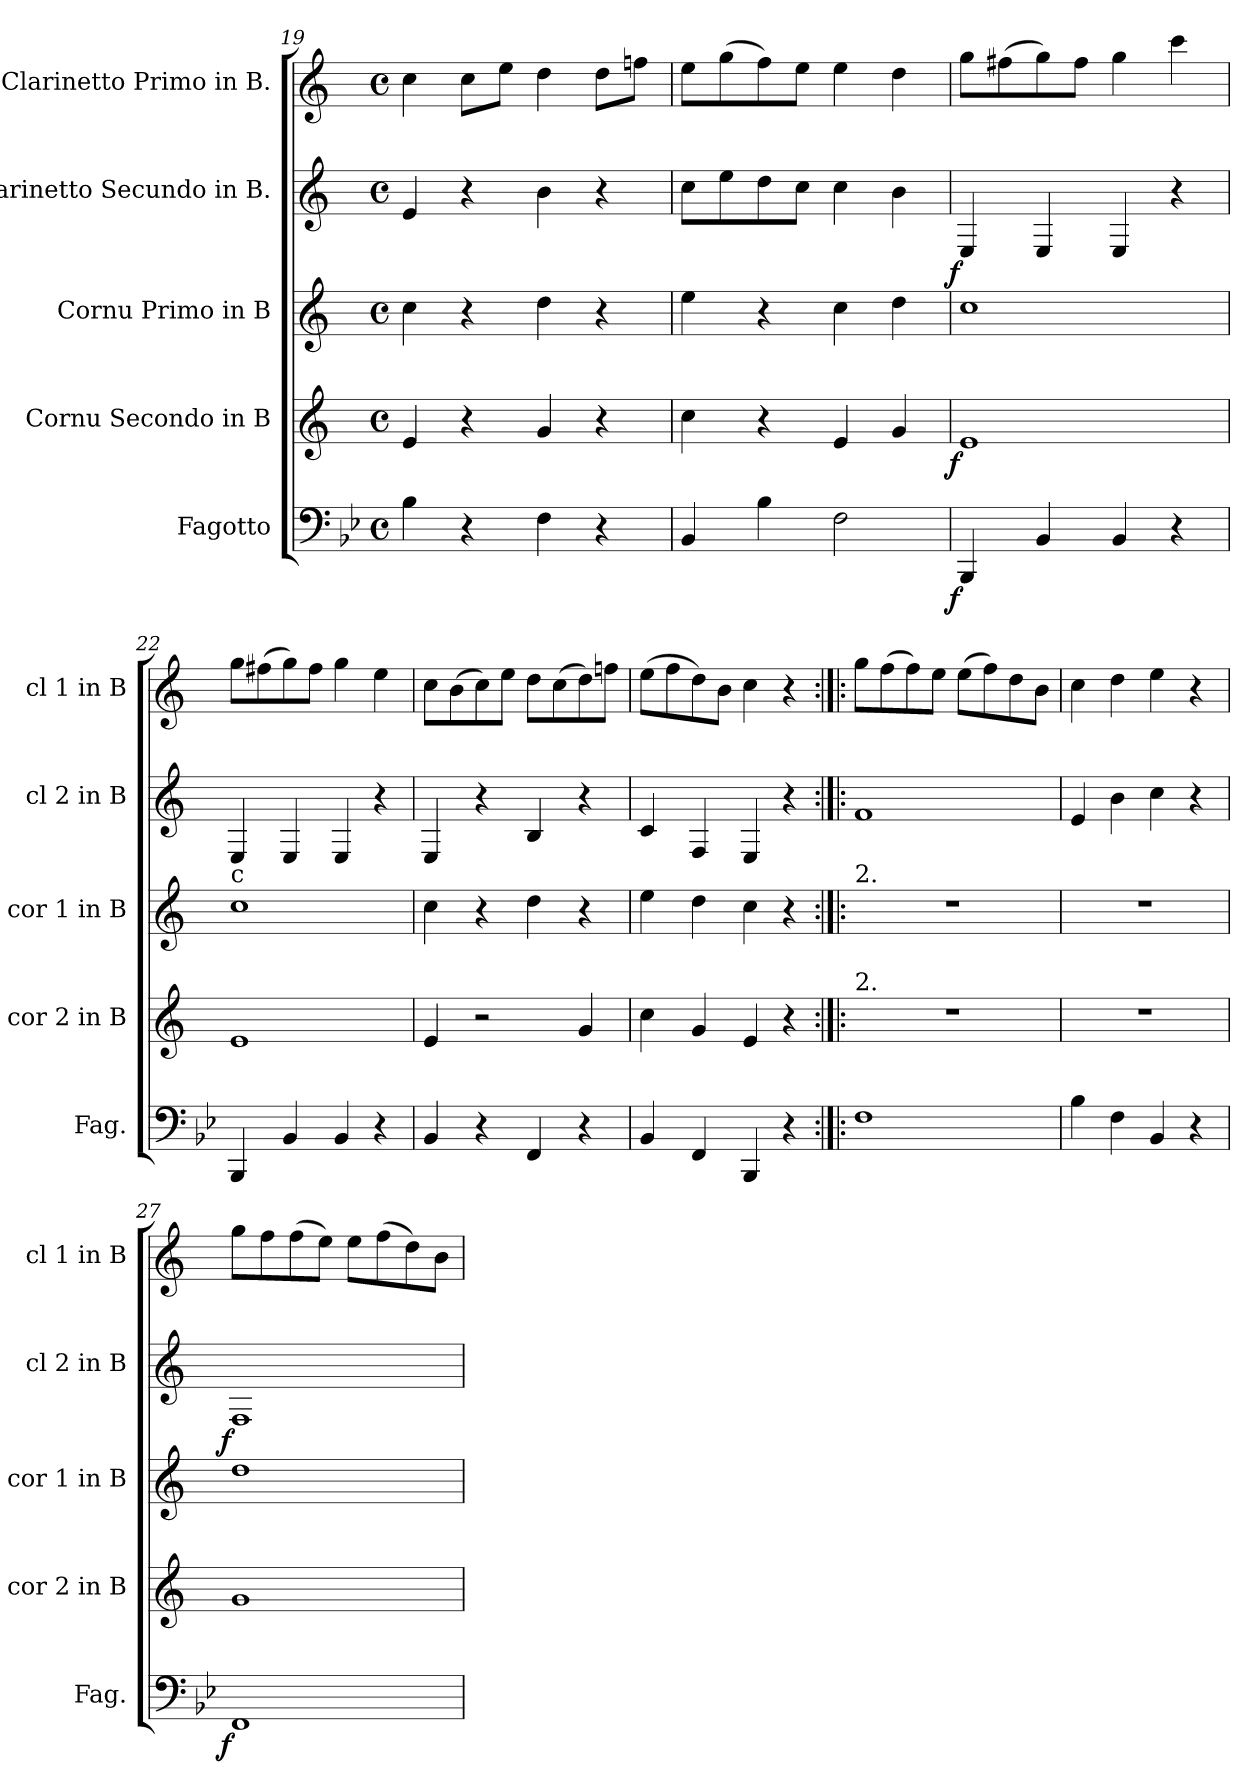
**kern	**dynam	**kern	**dynam	**kern	**dynam	**kern	**dynam	**kern	**dynam
*part5	*part5	*part4	*part4	*part3	*part3	*part2	*part2	*part1	*part1
*staff5	*staff5	*staff4	*staff4	*staff3	*staff3	*staff2	*staff2	*staff1	*staff1
*I"Fagotto	*	*I"Cornu Secondo in B	*	*I"Cornu Primo in B	*	*I"Clarinetto Secundo in B.	*	*I"Clarinetto Primo in B.	*
*I'Fag.	*	*I'cor 2 in B	*	*I'cor 1 in B	*	*I'cl 2 in B	*	*I'cl 1 in B	*
*clefF4	*	*clefG2	*	*clefG2	*	*clefG2	*	*clefG2	*
*	*	*ITrd1c2	*	*ITrd1c2	*	*ITrd1c2	*	*ITrd1c2	*
*k[b-e-]	*	*k[b-e-]	*	*k[b-e-]	*	*k[b-e-]	*	*k[b-e-]	*
*M4/4	*	*M4/4	*	*M4/4	*	*M4/4	*	*M4/4	*
*met(c)	*	*met(c)	*	*met(c)	*	*met(c)	*	*met(c)	*
=19	=19	=19	=19	=19	=19	=19	=19	=19	=19
4B-\	.	4d/	.	4b-\	.	4d/	.	4b-\	.
4r	.	4r	.	4r	.	4r	.	8b-\L	.
.	.	.	.	.	.	.	.	8dd\J	.
4F\	.	4f/	.	4cc\	.	4a\	.	4cc\	.
4r	.	4r	.	4r	.	4r	.	8cc\L	.
.	.	.	.	.	.	.	.	8ee-X\J	.
=20	=20	=20	=20	=20	=20	=20	=20	=20	=20
4BB-/	.	4b-\	.	4dd\	.	8b-\L	.	8dd\L	.
.	.	.	.	.	.	8dd\	.	(8ff\	.
4B-\	.	4r	.	4r	.	8cc\	.	8ee-\)	.
.	.	.	.	.	.	8b-\J	.	8dd\J	.
2F\	.	4d/	.	4b-\	.	4b-\	.	4dd\	.
.	.	4f/	.	4cc\	.	4a\	.	4cc\	.
=21	=21	=21	=21	=21	=21	=21	=21	=21	=21
!	!LO:DY:rj	!	!LO:DY:rj	!	!LO:DY:rj	!	!LO:DY:rj	!	!
4BBB-/	f	1d/	f	1b-\	fu	4D/	f	8ff\L	forte
.	.	.	.	.	.	.	.	(8een\	.
4BB-/	.	.	.	.	.	4D/	.	8ff\)	.
.	.	.	.	.	.	.	.	8ee\J	.
4BB-/	.	.	.	.	.	4D/	.	4ff\	.
4r	.	.	.	.	.	4r	.	4bb-\	.
=22	=22	=22	=22	=22	=22	=22	=22	=22	=22
!	!	!	!	!LO:TX:a:t=c	!	!	!	!	!
4BBB-/	.	1d/	.	1b-\	.	4D/	.	8ff\L	.
.	.	.	.	.	.	.	.	(8een\	.
4BB-/	.	.	.	.	.	4D/	.	8ff\)	.
.	.	.	.	.	.	.	.	8ee\J	.
4BB-/	.	.	.	.	.	4D/	.	4ff\	.
4r	.	.	.	.	.	4r	.	4dd\	.
=23	=23	=23	=23	=23	=23	=23	=23	=23	=23
4BB-/	.	4d/	.	4b-\	.	4D/	.	8b-\L	.
.	.	.	.	.	.	.	.	(8a\	.
4r	.	2r	.	4r	.	4r	.	8b-\)	.
.	.	.	.	.	.	.	.	8dd\J	.
4FF/	.	.	.	4cc\	.	4A/	.	8cc\L	.
.	.	.	.	.	.	.	.	(8b-\	.
4r	.	4f/	.	4r	.	4r	.	8cc\)	.
.	.	.	.	.	.	.	.	8ee-X\J	.
=24	=24	=24	=24	=24	=24	=24	=24	=24	=24
4BB-/	.	4b-\	.	4dd\	.	4B-/	.	(8dd\L	.
.	.	.	.	.	.	.	.	8ee-\	.
4FF/	.	4f/	.	4cc\	.	4E-/	.	8cc\)	.
.	.	.	.	.	.	.	.	8a\J	.
4BBB-/	.	4d/	.	4b-\	.	4D/	.	4b-\	.
4r	.	4r	.	4r	.	4r	.	4r	.
=25:|!|:	=25:|!|:	=25:|!|:	=25:|!|:	=25:|!|:	=25:|!|:	=25:|!|:	=25:|!|:	=25:|!|:	=25:|!|:
!	!	!	!	!LO:TX:a:t=2.	!	!	!	!	!
!	!	!LO:TX:a:t=2.	!	!	!	!	!	!	!
!	!LO:DY:rj	!	!	!	!	!	!LO:DY:rj	!	!LO:DY:rj
1F\	p&colon;	1r	.	1r	.	1e-/	p&colon;	8ff\L	p&colon;
.	.	.	.	.	.	.	.	(8ee-\	.
.	.	.	.	.	.	.	.	8ee-\)	.
.	.	.	.	.	.	.	.	8dd\J	.
.	.	.	.	.	.	.	.	(8dd\L	.
.	.	.	.	.	.	.	.	8ee-\)	.
.	.	.	.	.	.	.	.	8cc\	.
.	.	.	.	.	.	.	.	8a\J	.
=26	=26	=26	=26	=26	=26	=26	=26	=26	=26
4B-\	.	1r	.	1r	.	4d/	.	4b-\	.
4F\	.	.	.	.	.	4a\	.	4cc\	.
4BB-/	.	.	.	.	.	4b-\	.	4dd\	.
4r	.	.	.	.	.	4r	.	4r	.
=27	=27	=27	=27	=27	=27	=27	=27	=27	=27
!	!LO:DY:rj	!	!LO:DY:rj	!	!LO:DY:rj	!	!LO:DY:rj	!	!LO:DY:rj
1FF/	f	1f/	fu	1cc\	fu	1E-/	f	8ff\L	fu
.	.	.	.	.	.	.	.	8ee-\	.
.	.	.	.	.	.	.	.	(8ee-\	.
.	.	.	.	.	.	.	.	8dd\J)	.
.	.	.	.	.	.	.	.	8dd\L	.
.	.	.	.	.	.	.	.	(8ee-\	.
.	.	.	.	.	.	.	.	8cc\)	.
.	.	.	.	.	.	.	.	8a\J	.
=	=	=	=	=	=	=	=	=	=
*-	*-	*-	*-	*-	*-	*-	*-	*-	*-
